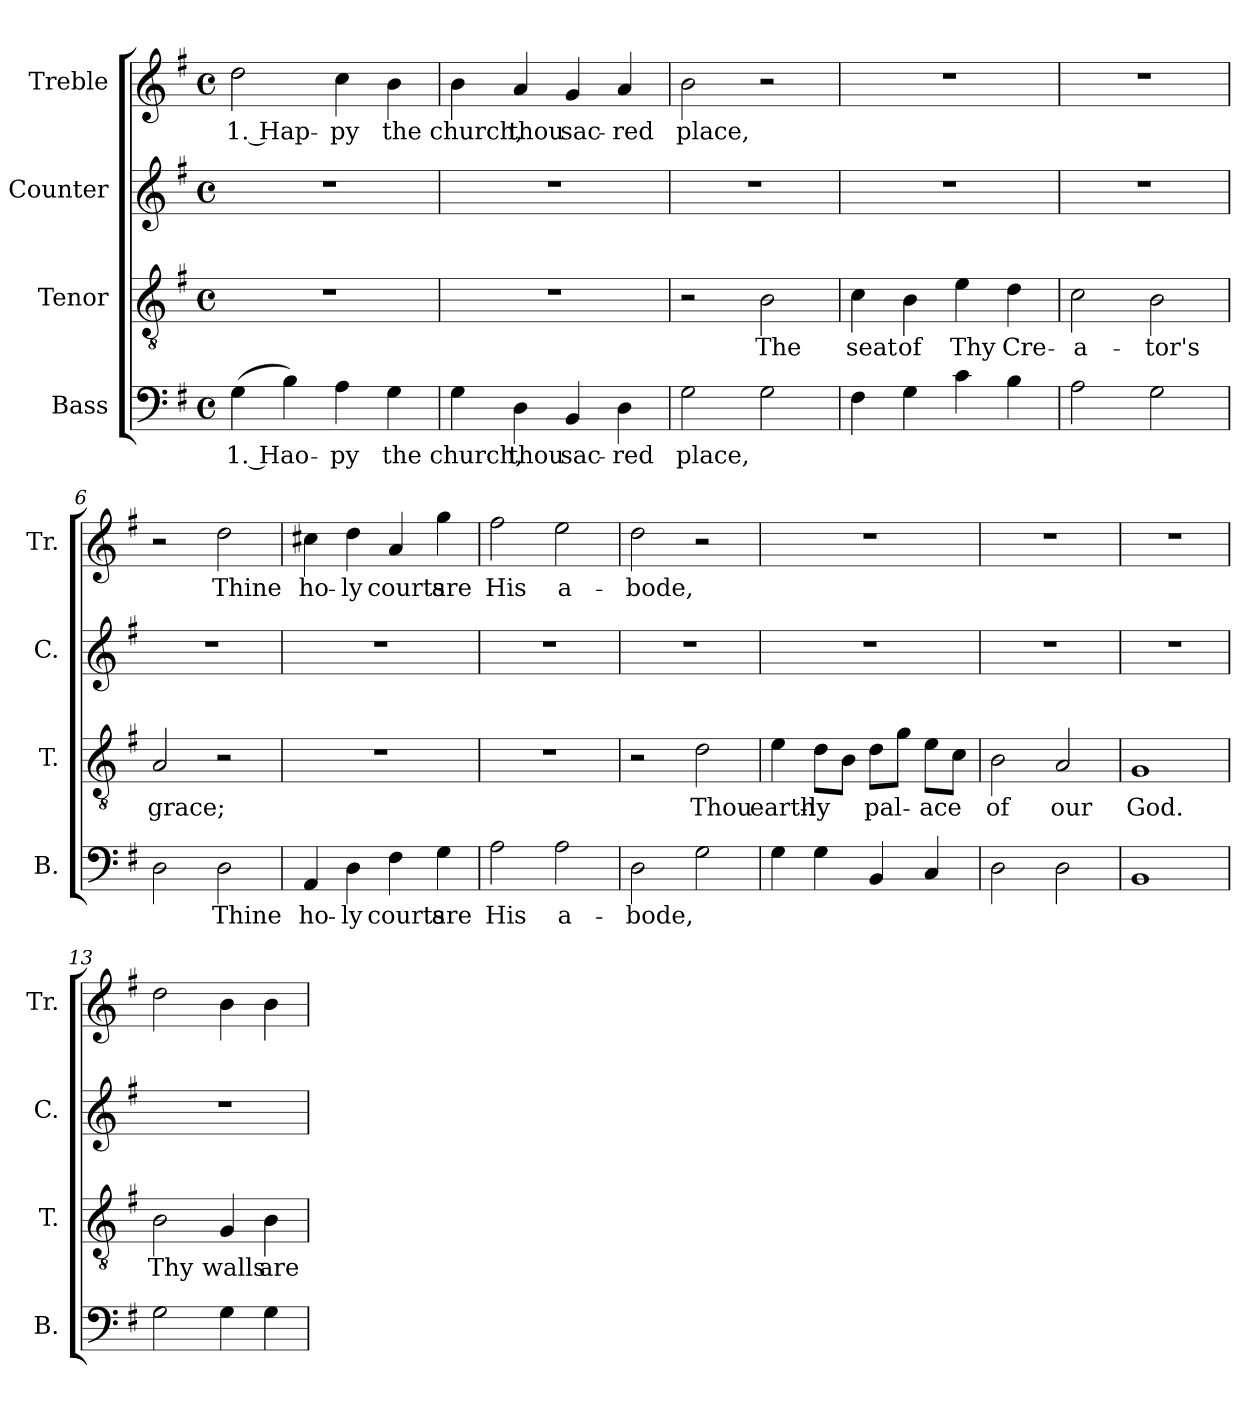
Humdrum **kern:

**kern	**text	**kern	**text	**kern	**kern	**text
*part4	*part4	*part3	*part3	*part2	*part1	*part1
*staff4	*staff4	*staff3	*staff3	*staff2	*staff1	*staff1
*I"Bass	*	*I"Tenor	*	*I"Counter	*I"Treble	*
*I'B.	*	*I'T.	*	*I'C.	*I'Tr.	*
*clefF4	*	*clefGv2	*	*clefG2	*clefG2	*
*k[f#]	*	*k[f#]	*	*k[f#]	*k[f#]	*
*M4/4	*	*M4/4	*	*M4/4	*M4/4	*
*met(c)	*	*met(c)	*	*met(c)	*met(c)	*
=1	=1	=1	=1	=1	=1	=1
(4G\	1. Hao-	1r	.	1r	2dd\	1. Hap-
4B\)	.	.	.	.	.	.
4A\	-py	.	.	.	4cc\	-py
4G\	the	.	.	.	4b\	the
=2	=2	=2	=2	=2	=2	=2
4G\	church,	1r	.	1r	4b\	church,
4D\	thou	.	.	.	4a/	thou
4BB/	sac-	.	.	.	4g/	sac-
4D\	-red	.	.	.	4a/	-red
=3	=3	=3	=3	=3	=3	=3
2G\	place,	2r	.	1r	2b\	place,
2G\	.	2B\	The	.	2r	.
=4	=4	=4	=4	=4	=4	=4
4F#\	.	4c\	seat	1r	1r	.
4G\	.	4B\	of	.	.	.
4c\	.	4e\	Thy	.	.	.
4B\	.	4d\	Cre-	.	.	.
=5	=5	=5	=5	=5	=5	=5
2A\	.	2c\	-a-	1r	1r	.
2G\	.	2B\	-tor's	.	.	.
=6	=6	=6	=6	=6	=6	=6
2D\	.	2A/	grace;	1r	2r	.
2D\	Thine	2r	.	.	2dd\	Thine
!!LO:LB:g=z
=7	=7	=7	=7	=7	=7	=7
4AA/	ho-	1r	.	1r	4cc#X\	ho-
4D\	-ly	.	.	.	4dd\	-ly
4F#\	courts	.	.	.	4a/	courts
4G\	are	.	.	.	4gg\	are
=8	=8	=8	=8	=8	=8	=8
2A\	His	1r	.	1r	2ff#\	His
2A\	a-	.	.	.	2ee\	a-
=9	=9	=9	=9	=9	=9	=9
2D\	-bode,	2r	.	1r	2dd\	-bode,
2G\	.	2d\	Thou	.	2r	.
=10	=10	=10	=10	=10	=10	=10
4G\	.	4e\	earth-	1r	1r	.
4G\	.	8d\L	-ly	.	.	.
.	.	8B\J	.	.	.	.
4BB/	.	8d\L	pal-	.	.	.
.	.	8g\J	.	.	.	.
4C/	.	8e\L	-ace	.	.	.
.	.	8c\J	.	.	.	.
=11	=11	=11	=11	=11	=11	=11
2D\	.	2B\	of	1r	1r	.
2D\	.	2A/	our	.	.	.
=12	=12	=12	=12	=12	=12	=12
1BB	.	1G	God.	1r	1r	.
=13	=13	=13	=13	=13	=13	=13
2G\	.	2B\	Thy	1r	2dd\	.
4G\	.	4G/	walls	.	4b\	.
4G\	.	4B\	are	.	4b\	.
=	=	=	=	=	=	=
*-	*-	*-	*-	*-	*-	*-
